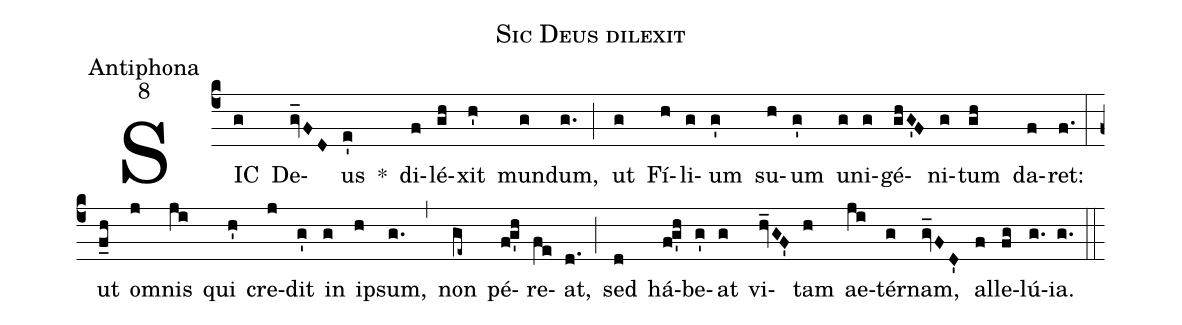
name:Sic Deus dilexit;
office-part:Antiphona;
mode:8;
%%
(c4) SIC(g) De(gv_FD)us(e') *() di(f)lé(gh)xit(h') mun(g)dum,(g.) (;) ut(g) Fí(h)li(g)um(g') su(h)um(g') u(g)ni(g)gé(ghG'F)ni(g)tum(gh) da(f)ret:(f.) (:) ut(f_h) o(j)mnis(ji) qui(h') cre(j)dit(g') in(g) i(h)psum,(g.) (,) non(ge~) pé(f!g'h)re(fe)at,(d.) (;) sed(d) há(f!g'h)be(g')at(g) vi(hv_GF')tam(h) ae(ji)tér(g)nam,(gv_FD') al(f)le(fg)lú(g.)ia.(g.) (::)
